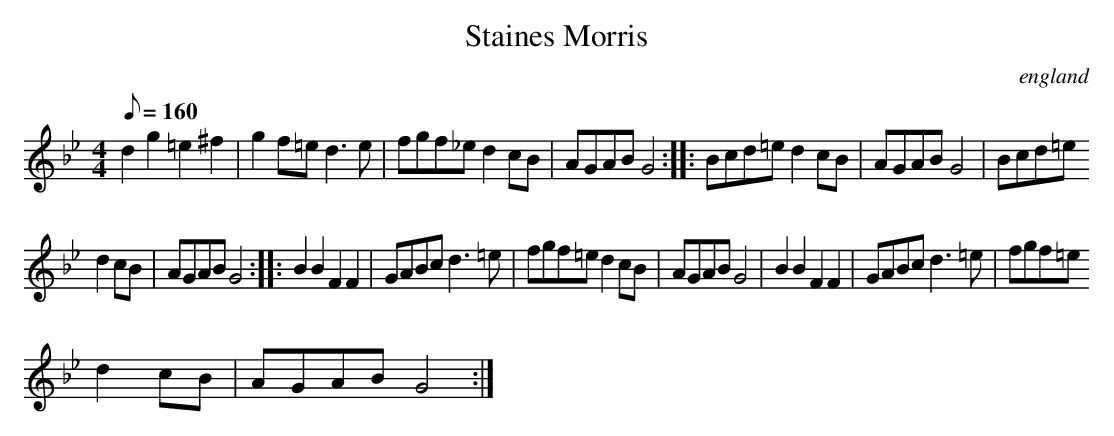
X:1
T: Staines Morris
O:england
M:4/4
L:1/8
Q:160
K:Gm
d2 g2 =e2 ^f2|g2 f=e d3 e|fgf_e d2 cB|AGAB G4::Bcd=e d2 cB|AGAB G4|Bcd=e
d2 cB|AGAB G4::\
B2 B2 F2 F2|GABc d3 =e|fgf=e d2 cB|AGAB G4|B2 B2 F2 F2|GABc d3 =e|fgf=e
d2 cB|AGAB G4:|
